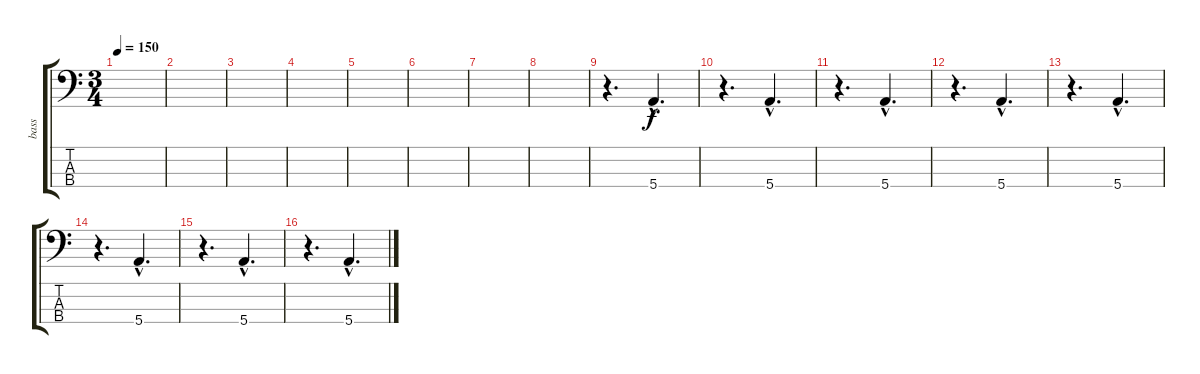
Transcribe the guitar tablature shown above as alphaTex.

\track ("bass" "bass") {instrument electricbassfinger}
\staff {score tabs}
\tuning (G2 D2 A1 E1) {hide}
\ts (3 4)
\tempo 150
\clef f4
\ks c
|
|
|
|
|
|
|
|
r.4{d} 5.4{hac}.4{d} |
r.4{d} 5.4{hac}.4{d} |
r.4{d} 5.4{hac}.4{d} |
r.4{d} 5.4{hac}.4{d} |
r.4{d} 5.4{hac}.4{d} |
r.4{d} 5.4{hac}.4{d} |
r.4{d} 5.4{hac}.4{d} |
r.4{d} 5.4{hac}.4{d}
